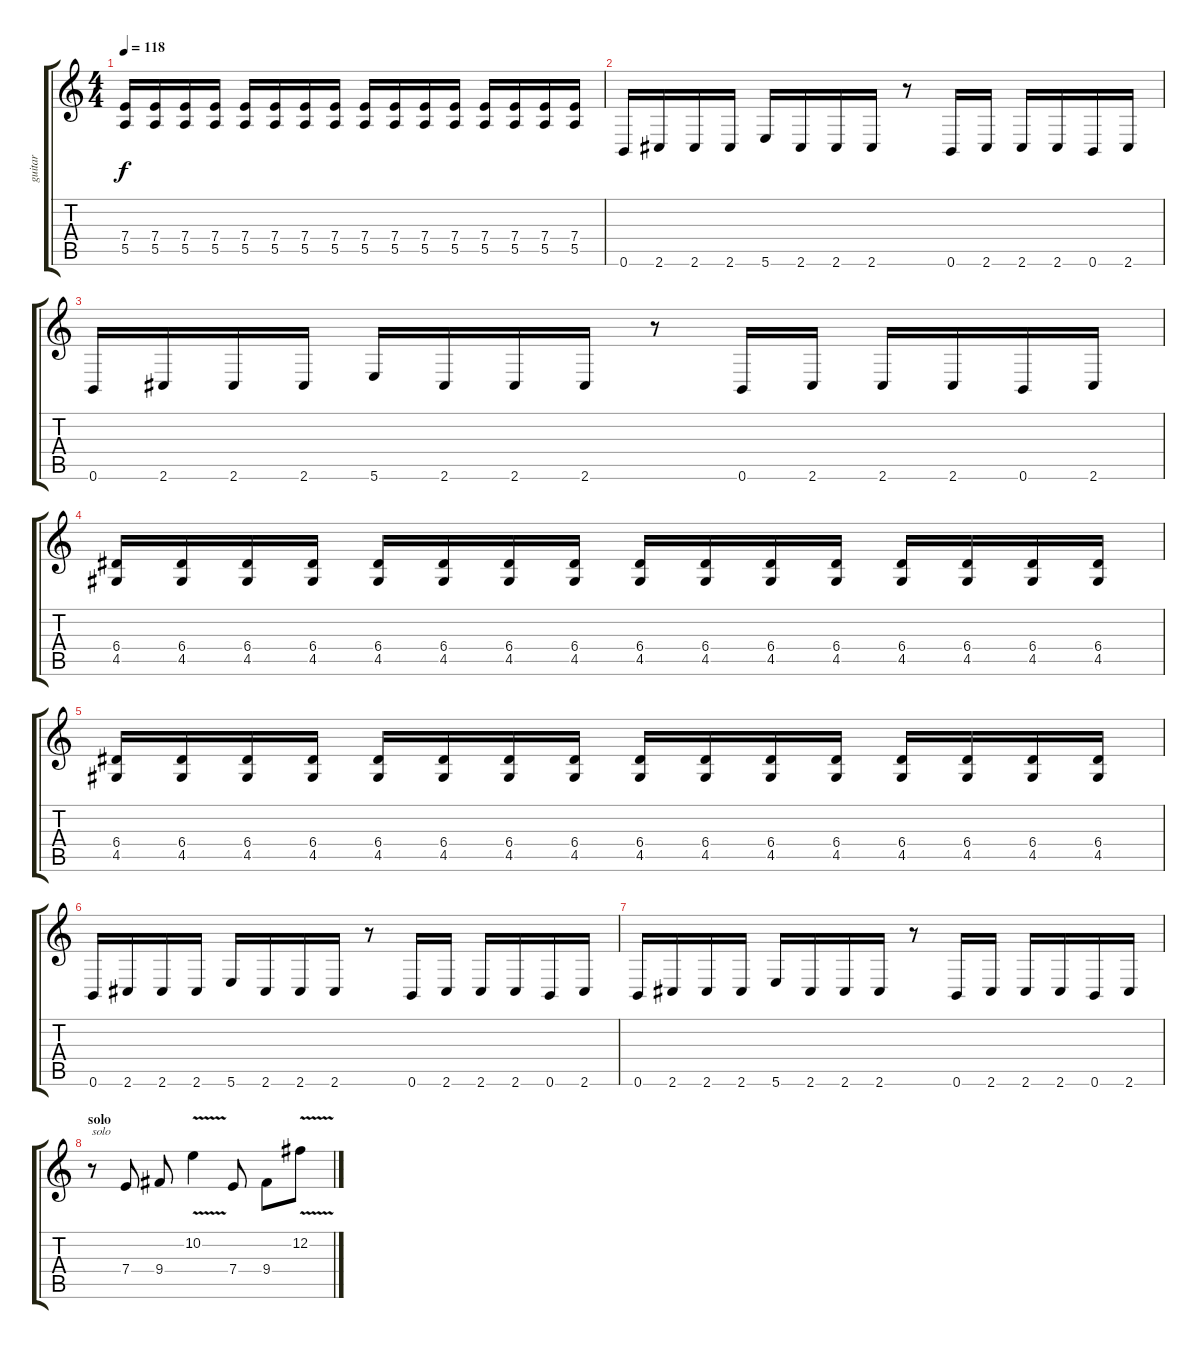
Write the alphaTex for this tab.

\track ("guitar" "guitar") {instrument distortionguitar}
\staff {score tabs}
\tuning (B3 Gb3 D3 A2 E2 B1) {hide}
\ts (4 4)
\tempo 118
\clef g2
\ks c
(7.4 5.5).16{dy f} (7.4 5.5).16 (7.4 5.5).16 (7.4 5.5).16 (7.4 5.5).16 (7.4 5.5).16 (7.4 5.5).16 (7.4 5.5).16 (7.4 5.5).16 (7.4 5.5).16 (7.4 5.5).16 (7.4 5.5).16 (7.4 5.5).16 (7.4 5.5).16 (7.4 5.5).16 (7.4 5.5).16 |
0.6.16 2.6.16 2.6.16 2.6.16 5.6.16 2.6.16 2.6.16 2.6.16 r.8 0.6.16 2.6.16 2.6.16 2.6.16 0.6.16 2.6.16 |
0.6.16 2.6.16 2.6.16 2.6.16 5.6.16 2.6.16 2.6.16 2.6.16 r.8 0.6.16 2.6.16 2.6.16 2.6.16 0.6.16 2.6.16 |
(6.4 4.5).16 (6.4 4.5).16 (6.4 4.5).16 (6.4 4.5).16 (6.4 4.5).16 (6.4 4.5).16 (6.4 4.5).16 (6.4 4.5).16 (6.4 4.5).16 (6.4 4.5).16 (6.4 4.5).16 (6.4 4.5).16 (6.4 4.5).16 (6.4 4.5).16 (6.4 4.5).16 (6.4 4.5).16 |
(6.4 4.5).16 (6.4 4.5).16 (6.4 4.5).16 (6.4 4.5).16 (6.4 4.5).16 (6.4 4.5).16 (6.4 4.5).16 (6.4 4.5).16 (6.4 4.5).16 (6.4 4.5).16 (6.4 4.5).16 (6.4 4.5).16 (6.4 4.5).16 (6.4 4.5).16 (6.4 4.5).16 (6.4 4.5).16 |
0.6.16 2.6.16 2.6.16 2.6.16 5.6.16 2.6.16 2.6.16 2.6.16 r.8 0.6.16 2.6.16 2.6.16 2.6.16 0.6.16 2.6.16 |
0.6.16 2.6.16 2.6.16 2.6.16 5.6.16 2.6.16 2.6.16 2.6.16 r.8 0.6.16 2.6.16 2.6.16 2.6.16 0.6.16 2.6.16 |
\section ("" "solo")
r.8{txt "solo" balance 8 instrument overdrivenguitar} 7.4.8 9.4.8 10.2{v}.4 7.4.8 9.4.8 12.2{v}.8
